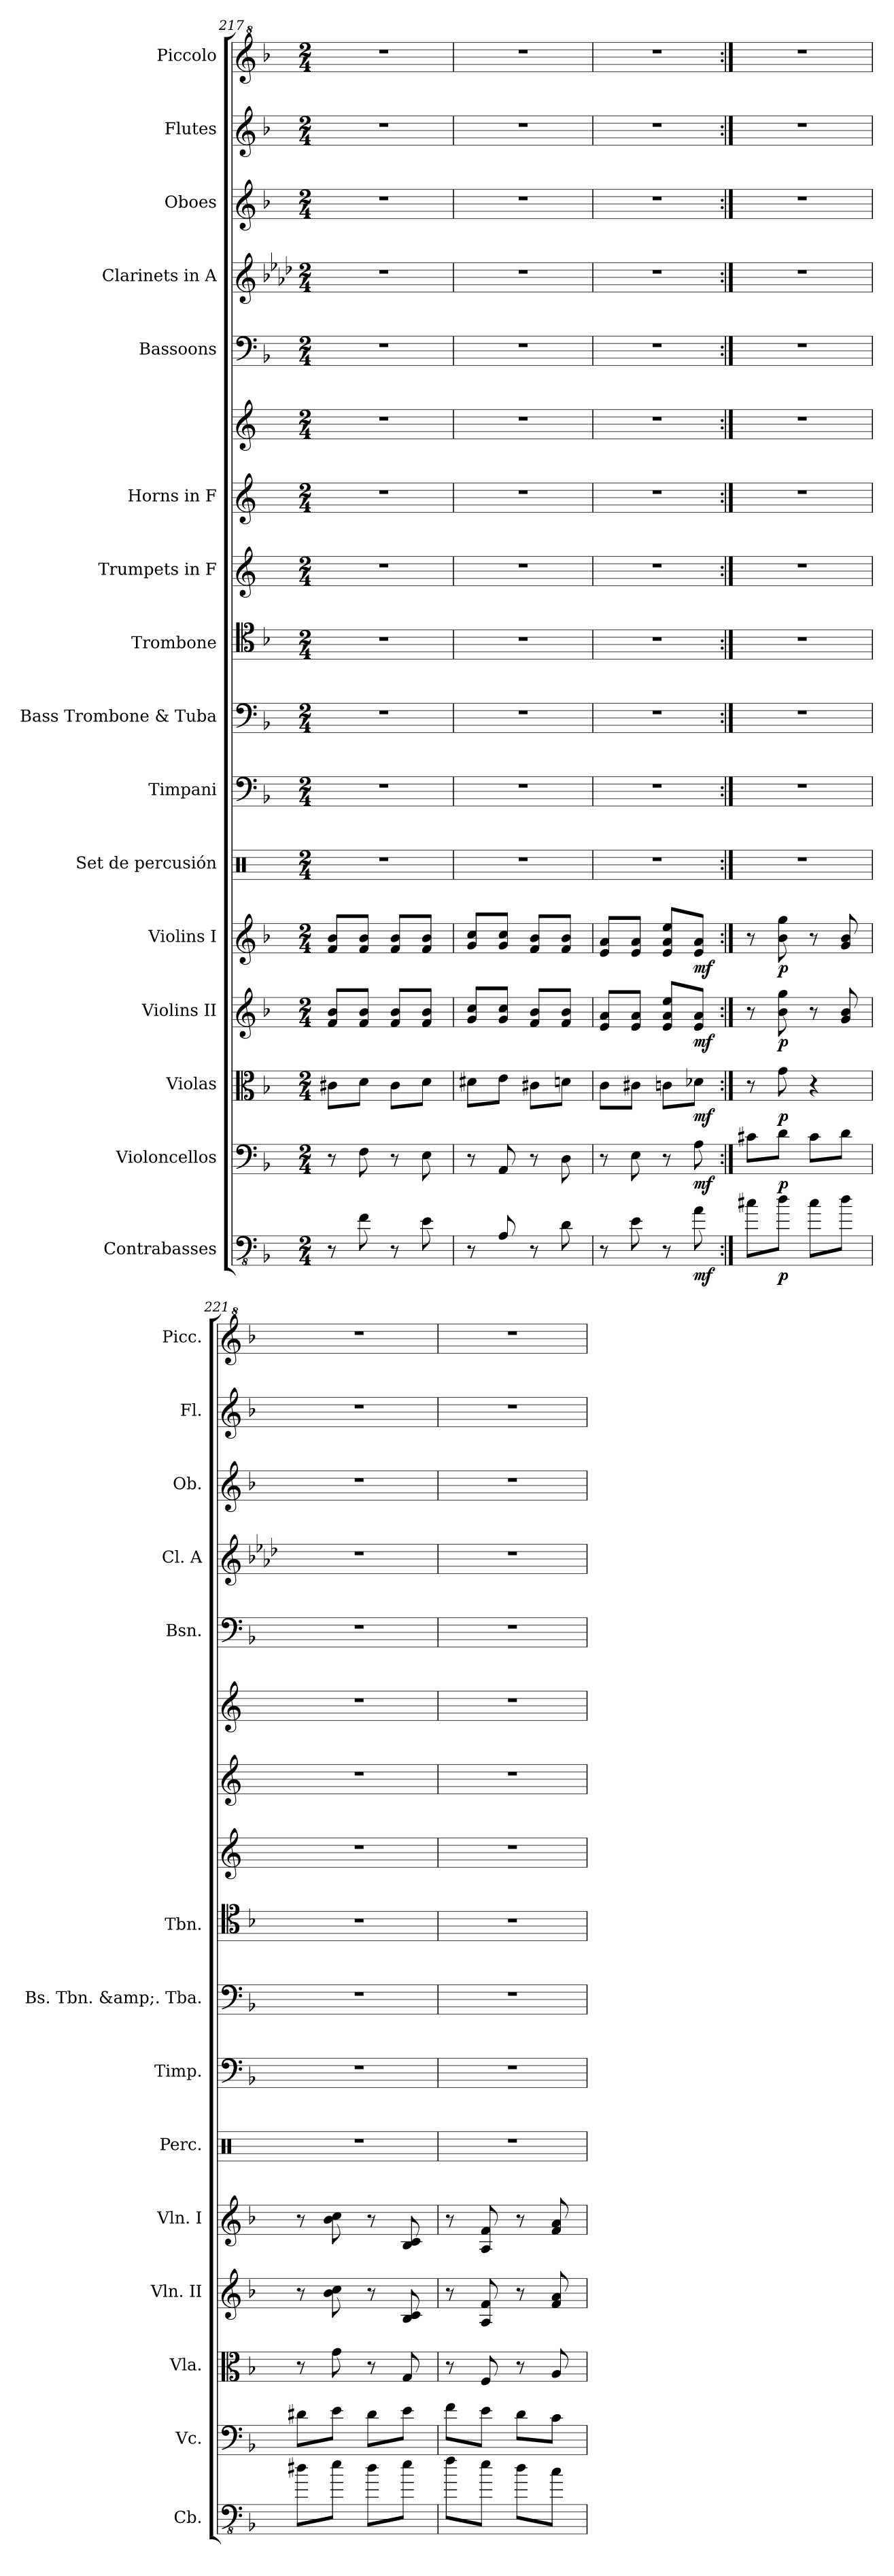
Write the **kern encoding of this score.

**kern	**dynam	**kern	**dynam	**kern	**dynam	**kern	**dynam	**kern	**dynam	**kern	**kern	**kern	**kern	**kern	**kern	**kern	**kern	**kern	**kern	**kern	**kern
*part16	*part16	*part15	*part15	*part14	*part14	*part13	*part13	*part12	*part12	*part11	*part10	*part9	*part8	*part7	*part6	*part6	*part5	*part4	*part3	*part2	*part1
*staff17	*staff17	*staff16	*staff16	*staff15	*staff15	*staff14	*staff14	*staff13	*staff13	*staff12	*staff11	*staff10	*staff9	*staff8	*staff7	*staff6	*staff5	*staff4	*staff3	*staff2	*staff1
*I"Contrabasses	*	*I"Violoncellos	*	*I"Violas	*	*I"Violins II	*	*I"Violins I	*	*I"Set de percusión	*I"Timpani	*I"Bass Trombone &amp; Tuba	*I"Trombone	*I"Trumpets in F	*I"Horns in F	*	*I"Bassoons	*I"Clarinets in A	*I"Oboes	*I"Flutes	*I"Piccolo
*I'Cb.	*	*I'Vc.	*	*I'Vla.	*	*I'Vln. II	*	*I'Vln. I	*	*I'Perc.	*I'Timp.	*I'Bs. Tbn. &amp;. Tba.	*I'Tbn.	*	*	*	*I'Bsn.	*I'Cl. A	*I'Ob.	*I'Fl.	*I'Picc.
*clefFv4	*	*clefF4	*	*clefC3	*	*clefG2	*	*clefG2	*	*clefX	*clefF4	*clefF4	*clefC4	*clefG2	*clefG2	*clefG2	*clefF4	*clefG2	*clefG2	*clefG2	*clefG^2
*ITrd7c12	*	*	*	*	*	*	*	*	*	*	*	*	*	*ITrd4c7	*ITrd4c7	*ITrd4c7	*	*ITrd2c3	*	*	*ITrd-7c-12
*k[b-]	*	*k[b-]	*	*k[b-]	*	*k[b-]	*	*k[b-]	*	*k[]	*k[b-]	*k[b-]	*k[b-]	*k[b-]	*k[b-]	*k[b-]	*k[b-]	*k[b-]	*k[b-]	*k[b-]	*k[b-]
*M2/4	*	*M2/4	*	*M2/4	*	*M2/4	*	*M2/4	*	*M2/4	*M2/4	*M2/4	*M2/4	*M2/4	*M2/4	*M2/4	*M2/4	*M2/4	*M2/4	*M2/4	*M2/4
=217	=217	=217	=217	=217	=217	=217	=217	=217	=217	=217	=217	=217	=217	=217	=217	=217	=217	=217	=217	=217	=217
8r	.	8r	.	8c#X\L	.	8f/ 8b-/L	.	8f/ 8b-/L	.	2r	2r	2r	2r	2r	2r	2r	2r	2r	2r	2r	2r
8FF\	.	8F\	.	8d\J	.	8f/ 8b-/J	.	8f/ 8b-/J	.	.	.	.	.	.	.	.	.	.	.	.	.
8r	.	8r	.	8c#\L	.	8f/ 8b-/L	.	8f/ 8b-/L	.	.	.	.	.	.	.	.	.	.	.	.	.
8EE\	.	8E\	.	8d\J	.	8f/ 8b-/J	.	8f/ 8b-/J	.	.	.	.	.	.	.	.	.	.	.	.	.
=218	=218	=218	=218	=218	=218	=218	=218	=218	=218	=218	=218	=218	=218	=218	=218	=218	=218	=218	=218	=218	=218
8r	.	8r	.	8d#X\L	.	8g/ 8cc/L	.	8g/ 8cc/L	.	2r	2r	2r	2r	2r	2r	2r	2r	2r	2r	2r	2r
8AAA/	.	8AA/	.	8e\J	.	8g/ 8cc/J	.	8g/ 8cc/J	.	.	.	.	.	.	.	.	.	.	.	.	.
8r	.	8r	.	8c#X\L	.	8f/ 8b-/L	.	8f/ 8b-/L	.	.	.	.	.	.	.	.	.	.	.	.	.
8DD\	.	8D\	.	8dn\J	.	8f/ 8b-/J	.	8f/ 8b-/J	.	.	.	.	.	.	.	.	.	.	.	.	.
!!LO:PB:g=z
=219	=219	=219	=219	=219	=219	=219	=219	=219	=219	=219	=219	=219	=219	=219	=219	=219	=219	=219	=219	=219	=219
8r	.	8r	.	8c\L	.	8e/ 8a/L	.	8e/ 8a/L	.	2r	2r	2r	2r	2r	2r	2r	2r	2r	2r	2r	2r
8EE\	.	8E\	.	8c#X\J	.	8e/ 8a/J	.	8e/ 8a/J	.	.	.	.	.	.	.	.	.	.	.	.	.
8r	.	8r	.	8cn\L	.	8e/ 8a/ 8ee/L	.	8e/ 8a/ 8ee/L	.	.	.	.	.	.	.	.	.	.	.	.	.
!	!LO:DY:b	!	!LO:DY:b	!	!LO:DY:b	!	!LO:DY:b	!	!LO:DY:b	!	!	!	!	!	!	!	!	!	!	!	!
8AA\	mf	8A\	mf	8d-X\J	mf	8e/ 8a/J	mf	8e/ 8a/J	mf	.	.	.	.	.	.	.	.	.	.	.	.
=220:|!	=220:|!	=220:|!	=220:|!	=220:|!	=220:|!	=220:|!	=220:|!	=220:|!	=220:|!	=220:|!	=220:|!	=220:|!	=220:|!	=220:|!	=220:|!	=220:|!	=220:|!	=220:|!	=220:|!	=220:|!	=220:|!
8C#X\L	.	8c#X\L	.	8r	.	8r	.	8r	.	2r	2r	2r	2r	2r	2r	2r	2r	2r	2r	2r	2r
!	!LO:DY:b	!	!LO:DY:b	!	!LO:DY:b	!	!LO:DY:b	!	!LO:DY:b	!	!	!	!	!	!	!	!	!	!	!	!
8D\J	p	8d\J	p	8g\	p	8b-\ 8gg\	p	8b-\ 8gg\	p	.	.	.	.	.	.	.	.	.	.	.	.
8C#\L	.	8c#\L	.	4r	.	8r	.	8r	.	.	.	.	.	.	.	.	.	.	.	.	.
8D\J	.	8d\J	.	.	.	8g/ 8b-/	.	8g/ 8b-/	.	.	.	.	.	.	.	.	.	.	.	.	.
=221	=221	=221	=221	=221	=221	=221	=221	=221	=221	=221	=221	=221	=221	=221	=221	=221	=221	=221	=221	=221	=221
8D#X\L	.	8d#X\L	.	8r	.	8r	.	8r	.	2r	2r	2r	2r	2r	2r	2r	2r	2r	2r	2r	2r
8E\J	.	8e\J	.	8g\	.	8b-\ 8cc\	.	8b-\ 8cc\	.	.	.	.	.	.	.	.	.	.	.	.	.
8D#\L	.	8d#\L	.	8r	.	8r	.	8r	.	.	.	.	.	.	.	.	.	.	.	.	.
8E\J	.	8e\J	.	8G/	.	8B-/ 8c/	.	8B-/ 8c/	.	.	.	.	.	.	.	.	.	.	.	.	.
=222	=222	=222	=222	=222	=222	=222	=222	=222	=222	=222	=222	=222	=222	=222	=222	=222	=222	=222	=222	=222	=222
8F\L	.	8f\L	.	8r	.	8r	.	8r	.	2r	2r	2r	2r	2r	2r	2r	2r	2r	2r	2r	2r
8E\J	.	8e\J	.	8F/	.	8A/ 8f/	.	8A/ 8f/	.	.	.	.	.	.	.	.	.	.	.	.	.
8D\L	.	8d\L	.	8r	.	8r	.	8r	.	.	.	.	.	.	.	.	.	.	.	.	.
8C\J	.	8c\J	.	8A/	.	8f/ 8a/	.	8f/ 8a/	.	.	.	.	.	.	.	.	.	.	.	.	.
=	=	=	=	=	=	=	=	=	=	=	=	=	=	=	=	=	=	=	=	=	=
*-	*-	*-	*-	*-	*-	*-	*-	*-	*-	*-	*-	*-	*-	*-	*-	*-	*-	*-	*-	*-	*-
